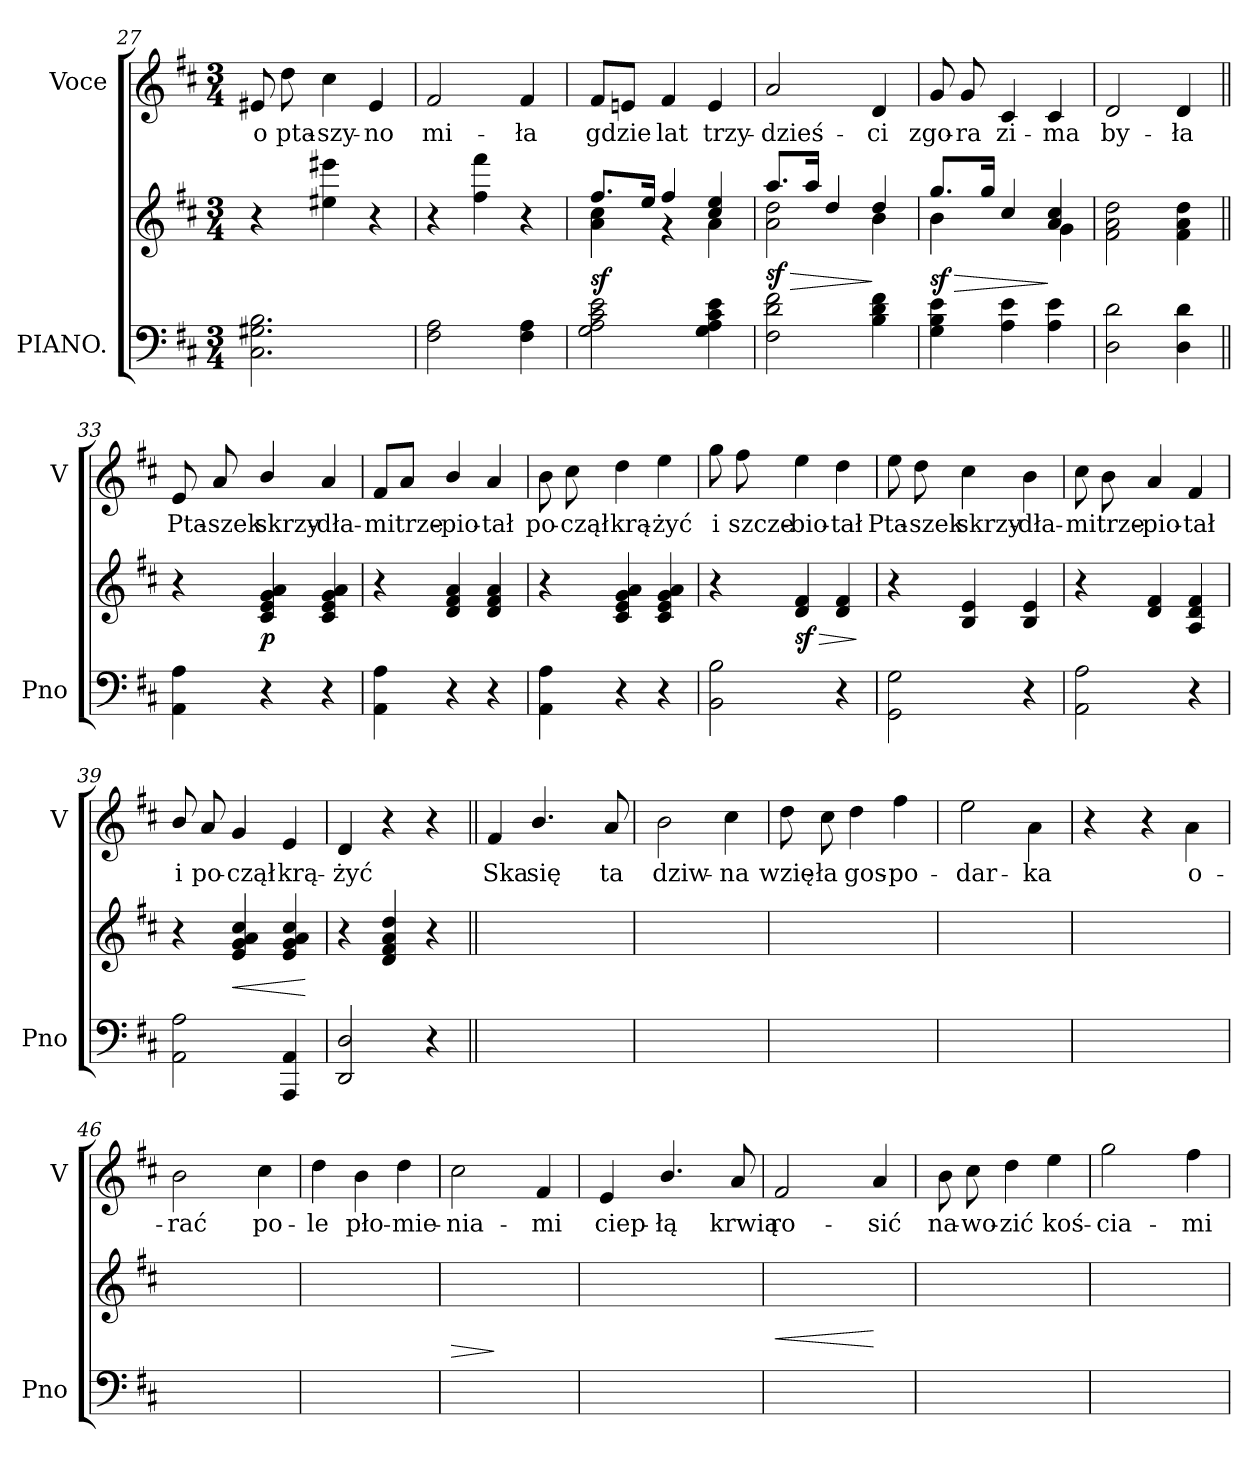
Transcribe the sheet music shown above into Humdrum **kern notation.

**kern	**kern	**dynam	**kern	**text
*part2	*part2	*part2	*part1	*part1
*staff3	*staff2	*staff2/3	*staff1	*staff1
*I"PIANO.	*	*	*I"Voce	*
*I'Pno	*	*	*I'V	*
*clefF4	*clefG2	*	*clefG2	*
*k[f#c#]	*k[f#c#]	*	*k[f#c#]	*
*D:	*D:	*	*D:	*
*M3/4	*M3/4	*	*M3/4	*
=27	=27	=27	=27	=27
2.C#\ 2.G#X\ 2.B\	4r	.	8e#X/	o
.	.	.	8dd\	pta-
.	4ee#X\ 4eee#X\	.	4cc#\	-szy-
.	4r	.	4e#/	-no
=28	=28	=28	=28	=28
2F#\ 2A\	4r	.	2f#/	mi-
.	4ff#\ 4fff#\	.	.	.
4F#\ 4A\	4r	.	4f#/	-ła
=29	=29	=29	=29	=29
*	*^	*	*	*
2G\ 2A\ 2c#\ 2e\	8.ff#/L	4a\ 4cc#\	sf	8f#/L	gdzie
.	.	.	.	8en/J	.
.	16ee/Jk	.	.	.	.
.	4ff#/	4r	.	4f#/	lat
4G\ 4A\ 4c#\ 4e\	4cc#/ 4ee/	4a\	.	4e/	trzy-
=30	=30	=30	=30	=30	=30
2F#\ 2d\ 2f#\	8.aa/L	2a\ 2dd\	> sf	2a/	-dzieś-
.	16aa/Jk	.	.	.	.
.	4dd/	.	.	.	.
4B\ 4d\ 4f#\	4dd/	4b\	]	4d/	-ci
=31	=31	=31	=31	=31	=31
4G\ 4B\ 4e\	8.gg/L	4b\	> sf	8g/	zgo-
.	.	.	.	8g/	-ra
.	16gg/Jk	.	.	.	.
4A\ 4e\	4cc#/	4ryy	.	4c#/	zi-
4A\ 4e\	4a/ 4cc#/	4g\	]	4c#/	-ma
*	*v	*v	*	*	*
=32	=32	=32	=32	=32
2D\ 2d\	2f#\ 2a\ 2dd\	.	2d/	by-
4D\ 4d\	4f#\ 4a\ 4dd\	.	4d/	-ła
=33||	=33||	=33||	=33||	=33||
4AA\ 4A\	4r	.	8e/	Pta-
.	.	.	8a/	-szek
4r	4c#/ 4e/ 4g/ 4a/	p	4b/	skrzy-
4r	4c#/ 4e/ 4g/ 4a/	.	4a/	-dła-
=34	=34	=34	=34	=34
4AA\ 4A\	4r	.	8f#/L	-mi
.	.	.	8a/J	trze-
4r	4d/ 4f#/ 4a/	.	4b/	-pio-
4r	4d/ 4f#/ 4a/	.	4a/	-tał
=35	=35	=35	=35	=35
4AA\ 4A\	4r	.	8b\	po-
.	.	.	8cc#\	-czął
4r	4c#/ 4e/ 4g/ 4a/	.	4dd\	krą-
4r	4c#/ 4e/ 4g/ 4a/	.	4ee\	-żyć
=36	=36	=36	=36	=36
2BB\ 2B\	4r	.	8gg\	i
.	.	.	8ff#\	szcze-
.	4d/ 4f#/	> sf	4ee\	-bio-
4r	4d/ 4f#/	.	4dd\	-tał
.	.	]	.	.
=37	=37	=37	=37	=37
2GG\ 2G\	4r	.	8ee\	Pta-
.	.	.	8dd\	-szek
.	4B/ 4e/	.	4cc#\	skrzy-
4r	4B/ 4e/	.	4b\	-dła-
=38	=38	=38	=38	=38
2AA\ 2A\	4r	.	8cc#\	-mi
.	.	.	8b\	trze-
.	4d/ 4f#/	.	4a/	-pio-
4r	4A/ 4d/ 4f#/	.	4f#/	-tał
=39	=39	=39	=39	=39
2AA\ 2A\	4r	.	8b/	i
.	.	.	8a/	po-
.	4e/ 4g/ 4a/ 4cc#/	<	4g/	-czął
4AAA/ 4AA/	4e/ 4g/ 4a/ 4cc#/	.	4e/	krą-
.	.	[	.	.
=40	=40	=40	=40	=40
2DD/ 2D/	4r	.	4d/	-żyć
.	4d/ 4f#/ 4a/ 4dd/	.	4r	.
4r	4r	.	4r	.
=41||	=41||	=41||	=41||	=41||
2D\yy	2dyy/ 2f#yy/ 2ayy/	.	4f#/	Ska
.	.	.	4.b/	się
4D\yy	4dyy/ 4f#yy/ 4ayy/	.	.	.
.	.	.	8a/	ta
=42	=42	=42	=42	=42
2AAyy\ 2Ayy\	2c#yy/ 2eyy/ 2gyy/ 2ayy/	.	2b\	dziw-
4AAyy\ 4Ayy\	4c#yy/ 4eyy/ 4gyy/ 4ayy/	.	4cc#\	-na
=43	=43	=43	=43	=43
2D\yy	2dyy/ 2f#yy/ 2ayy/	.	8dd\	wzię-
.	.	.	8cc#\	-ła
.	.	.	4dd\	gos-
4D\yy	4dyy/ 4f#yy/ 4ayy/	.	4ff#\	-po-
=44	=44	=44	=44	=44
2AAyy\ 2Ayy\	2c#yy/ 2eyy/ 2gyy/ 2ayy/	.	2ee\	-dar-
4AAyy\ 4Ayy\	4c#yy/ 4eyy/ 4gyy/ 4ayy/	.	4a\	-ka
=45	=45	=45	=45	=45
*	*^	*	*	*
2D\yy	(8f#/Lyy	2Ayy\ 2dyy\	.	4r	.
.	8a/Jyy	.	.	.	.
.	4b/yy	.	.	4r	.
4D\yy	4f#yy/ 4ayy/)	4d\yy	.	4a\	o-
*	*v	*v	*	*	*
=46	=46	=46	=46	=46
4AAyy\ 4Ayy\	4ryy	.	2b\	-rać
4ryy	2c#yy/ 2eyy/ 2gyy/ 2ayy/	.	.	.
4AAyy\ 4Ayy\	.	.	4cc#\	po-
=47	=47	=47	=47	=47
2BByy\ 2Byy\	4ryy	.	4dd\	-le
.	2dyy/ 2f#yy/	.	4b\	pło-
4BByy\ 4Byy\	.	.	4dd\	-mie-
=48	=48	=48	=48	=48
2.FF#yy\ 2.F#yy\	4ryy	>	2cc#\	-nia-
.	2A#Xyy/ 2c#yy/ 2f#yy/	]	.	.
.	.	.	4f#/	-mi
=49	=49	=49	=49	=49
*	*^	*	*	*
2AAnyy\ 2Anyy\	8e/Lyy	2c#yy\ 2eyy\	.	4e/	ciep-
.	8a/Jyy	.	.	.	.
.	4b/yy	.	.	4.b/	-łą
4AAyy\ 4Ayy\	4a/yy	4ryy	.	.	.
.	.	.	.	8a/	krwią
=50	=50	=50	=50	=50	=50
2Dyy\ 2Ayy\	8f#/Lyy	2d\yy	<	2f#/	ro-
.	8a/Jyy	.	.	.	.
.	4b/yy	.	.	.	.
4Dyy\ 4Ayy\	4a/yy	4ryy	[	4a/	-sić
*	*v	*v	*	*	*
=51	=51	=51	=51	=51
2AAyy\ 2Ayy\	2c#yy/ 2eyy/ 2gyy/ 2ayy/	.	8b\	na-
.	.	.	8cc#\	-wo-
.	.	.	4dd\	-zić
4AAyy\ 4Ayy\	4c#yy/ 4eyy/ 4gyy/ 4ayy/	.	4ee\	koś-
=52	=52	=52	=52	=52
2.BByy\ 2.Byy\	4ryy	.	2gg\	-cia-
.	2dyy/ 2f#yy/	.	.	.
.	.	.	4ff#\	-mi
=	=	=	=	=
*-	*-	*-	*-	*-
